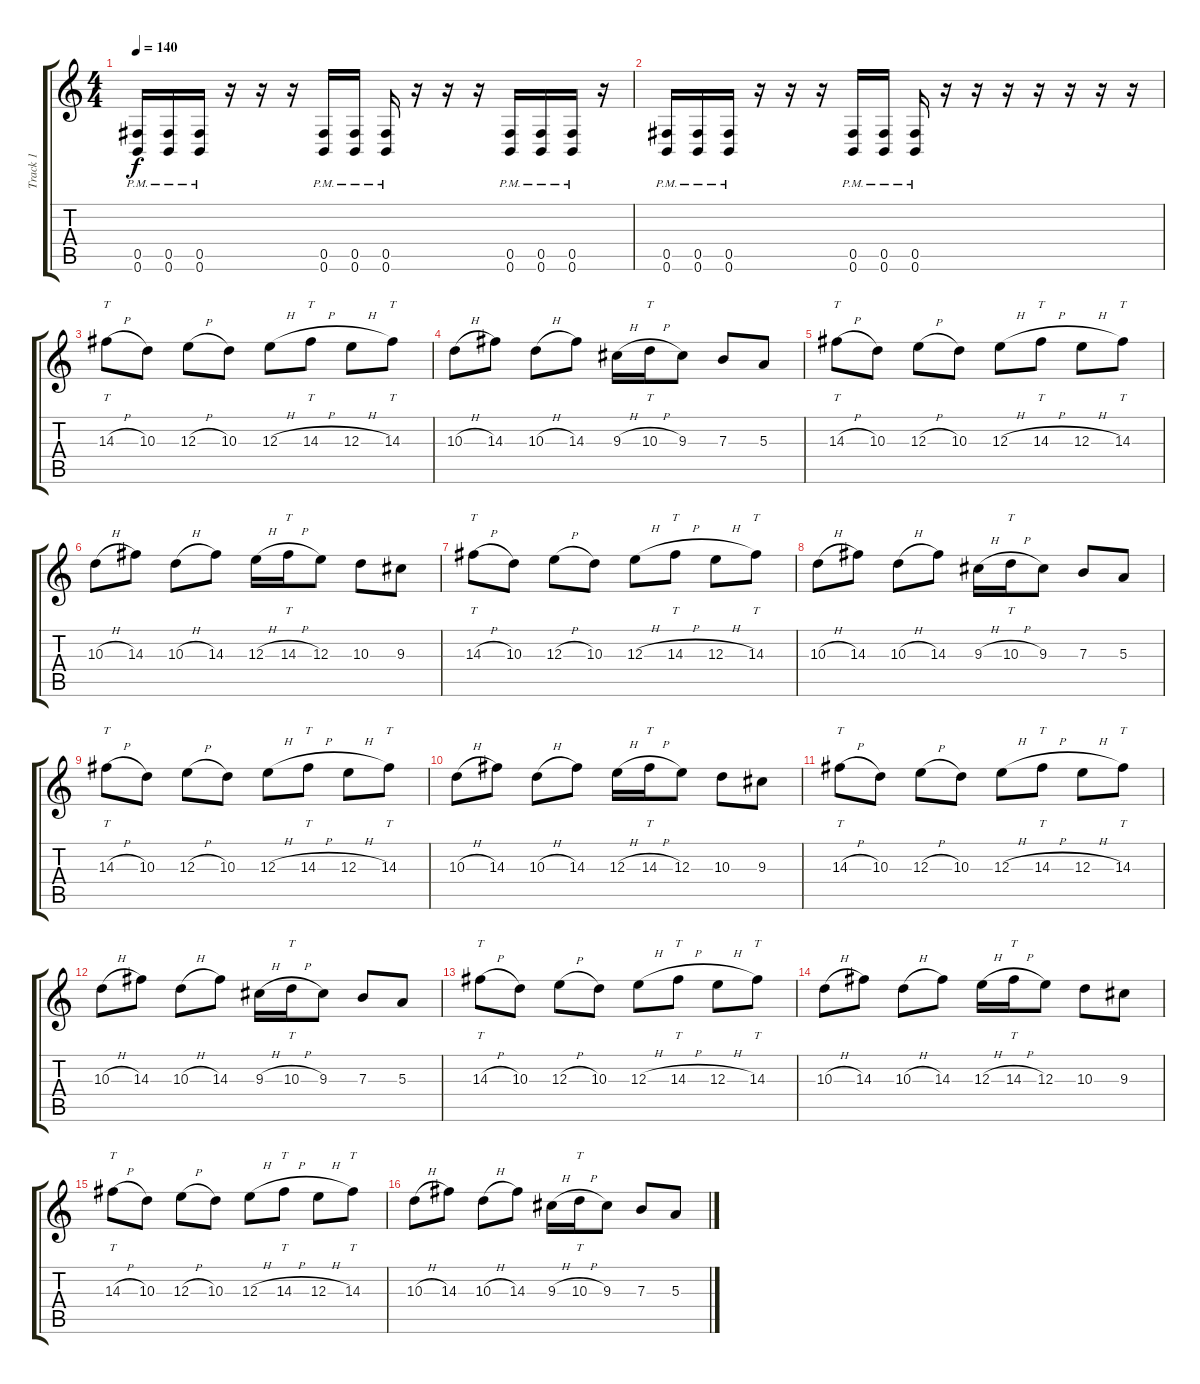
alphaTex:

\track ("Track 1" "Track 1") {instrument distortionguitar}
\staff {score tabs}
\tuning (Db4 Ab3 E3 B2 Gb2 B1) {hide}
\ts (4 4)
\tempo 140
\clef g2
\ks c
(0.5{pm} 0.6{pm}).16{dy f instrument overdrivenguitar} (0.5{pm} 0.6{pm}).16 (0.5{pm} 0.6{pm}).16 r.16 r.16 r.16 (0.5{pm} 0.6{pm}).16 (0.5{pm} 0.6{pm}).16 (0.5{pm} 0.6{pm}).16 r.16 r.16 r.16 (0.5{pm} 0.6{pm}).16 (0.5{pm} 0.6{pm}).16 (0.5{pm} 0.6{pm}).16 r.16 |
(0.5{pm} 0.6{pm}).16 (0.5{pm} 0.6{pm}).16 (0.5{pm} 0.6{pm}).16 r.16 r.16 r.16 (0.5{pm} 0.6{pm}).16 (0.5{pm} 0.6{pm}).16 (0.5{pm} 0.6{pm}).16 r.16 r.16 r.16 r.16 r.16 r.16 r.16 |
14.3{h}.8{tt} 10.3.8 12.3{h}.8 10.3.8 12.3{h}.8 14.3{h}.8{tt} 12.3{h}.8 14.3.8{tt} |
10.3{h}.8 14.3.8 10.3{h}.8 14.3.8 9.3{h}.16 10.3{h}.16{tt} 9.3.8 7.3.8 5.3.8 |
14.3{h}.8{tt} 10.3.8 12.3{h}.8 10.3.8 12.3{h}.8 14.3{h}.8{tt} 12.3{h}.8 14.3.8{tt} |
10.3{h}.8 14.3.8 10.3{h}.8 14.3.8 12.3{h}.16 14.3{h}.16{tt} 12.3.8 10.3.8 9.3.8 |
14.3{h}.8{tt} 10.3.8 12.3{h}.8 10.3.8 12.3{h}.8 14.3{h}.8{tt} 12.3{h}.8 14.3.8{tt} |
10.3{h}.8 14.3.8 10.3{h}.8 14.3.8 9.3{h}.16 10.3{h}.16{tt} 9.3.8 7.3.8 5.3.8 |
14.3{h}.8{tt} 10.3.8 12.3{h}.8 10.3.8 12.3{h}.8 14.3{h}.8{tt} 12.3{h}.8 14.3.8{tt} |
10.3{h}.8 14.3.8 10.3{h}.8 14.3.8 12.3{h}.16 14.3{h}.16{tt} 12.3.8 10.3.8 9.3.8 |
14.3{h}.8{tt} 10.3.8 12.3{h}.8 10.3.8 12.3{h}.8 14.3{h}.8{tt} 12.3{h}.8 14.3.8{tt} |
10.3{h}.8 14.3.8 10.3{h}.8 14.3.8 9.3{h}.16 10.3{h}.16{tt} 9.3.8 7.3.8 5.3.8 |
14.3{h}.8{tt} 10.3.8 12.3{h}.8 10.3.8 12.3{h}.8 14.3{h}.8{tt} 12.3{h}.8 14.3.8{tt} |
10.3{h}.8 14.3.8 10.3{h}.8 14.3.8 12.3{h}.16 14.3{h}.16{tt} 12.3.8 10.3.8 9.3.8 |
14.3{h}.8{tt} 10.3.8 12.3{h}.8 10.3.8 12.3{h}.8 14.3{h}.8{tt} 12.3{h}.8 14.3.8{tt} |
10.3{h}.8 14.3.8 10.3{h}.8 14.3.8 9.3{h}.16 10.3{h}.16{tt} 9.3.8 7.3.8 5.3.8
